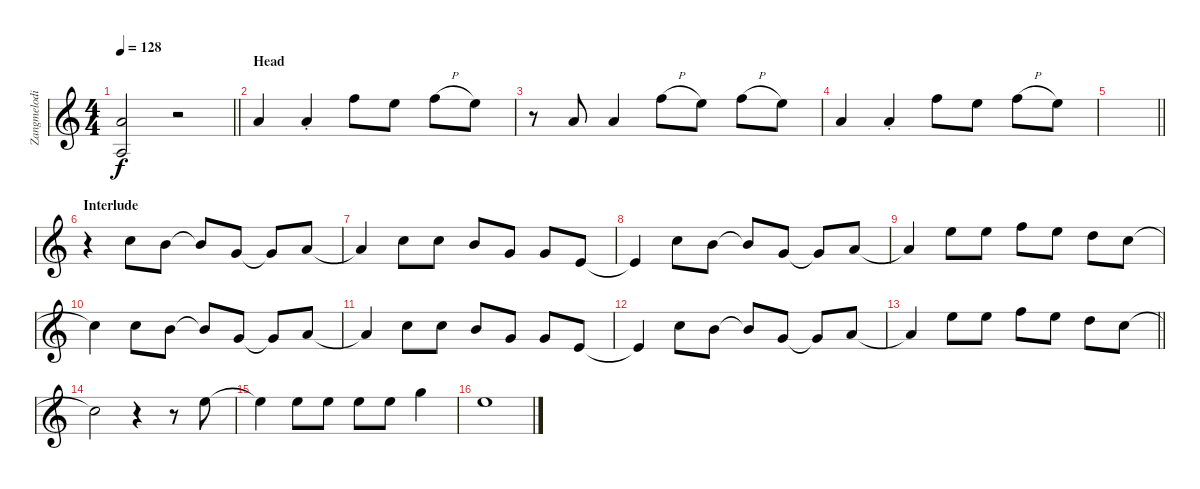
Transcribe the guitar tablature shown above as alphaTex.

\track ("Zangmelodie" "Zangmelodi") {instrument distortionguitar}
\staff {score}
\tuning (E4 B3 G3 D3 A2 E2) {hide}
\ts (4 4)
\tempo 128
\clef g2
\barLineRight lightlight
\ks c
(2.3 0.5).2{dy f} r.2 |
\section ("" "Head")
2.3.4 2.3{st}.4 1.1.8 0.1.8 1.1{h}.8 0.1.8 |
r.8 2.3.8 2.3.4 1.1{h}.8 0.1.8 1.1{h}.8 0.1.8 |
2.3.4 2.3{st}.4 1.1.8 0.1.8 1.1{h}.8 0.1.8 |
\barLineRight lightlight
|
\section ("" "Interlude")
r.4 1.2.8 0.2.8 0.2{t}.8 0.3.8 0.3{t}.8 2.3.8 |
2.3{t}.4 1.2.8 1.2.8 0.2.8 0.3.8 0.3.8 2.4.8 |
2.4{t}.4 1.2.8 0.2.8 0.2{t}.8 0.3.8 0.3{t}.8 2.3.8 |
2.3{t}.4 0.1.8 0.1.8 1.1.8 0.1.8 3.2.8 1.2.8 |
1.2{t}.4 1.2.8 0.2.8 0.2{t}.8 0.3.8 0.3{t}.8 2.3.8 |
2.3{t}.4 1.2.8 1.2.8 0.2.8 0.3.8 0.3.8 2.4.8 |
2.4{t}.4 1.2.8 0.2.8 0.2{t}.8 0.3.8 0.3{t}.8 2.3.8 |
\barLineRight lightlight
2.3{t}.4 0.1.8 0.1.8 1.1.8 0.1.8 3.2.8 1.2.8 |
1.2{t}.2 r.4 r.8 0.1.8 |
0.1{t}.4 0.1.8 0.1.8 0.1.8 0.1.8 3.1.4 |
0.1.1
